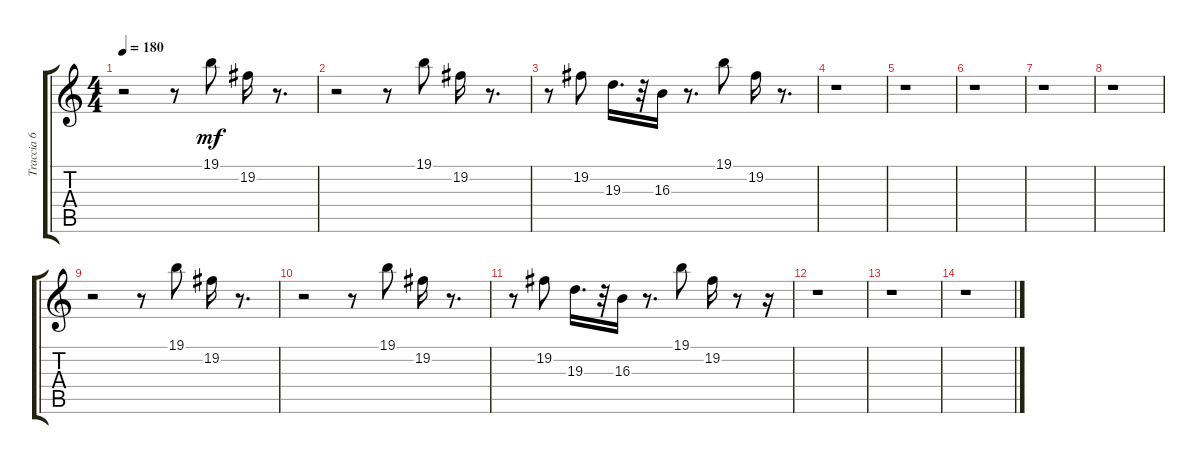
\track ("Traccia 6" "Traccia 6") {instrument marimba}
\staff {score tabs}
\tuning (E4 B3 G3 D3 A2 E2) {hide}
\ts (4 4)
\tempo 180
\clef g2
\ks c
r.2{dy mf} r.8 19.1.8 19.2.16 r.8{d} |
r.2 r.8 19.1.8 19.2.16 r.8{d} |
r.8 19.2.8 19.3.16{d} r.32 16.3.16 r.8{d} 19.1.8 19.2.16 r.8{d} |
r.1 |
r.1 |
r.1 |
r.1 |
r.1 |
r.2 r.8 19.1.8 19.2.16 r.8{d} |
r.2 r.8 19.1.8 19.2.16 r.8{d} |
r.8 19.2.8 19.3.16{d} r.32 16.3.16 r.8{d} 19.1.8 19.2.16 r.8 r.16 |
r.1 |
r.1 |
r.1
